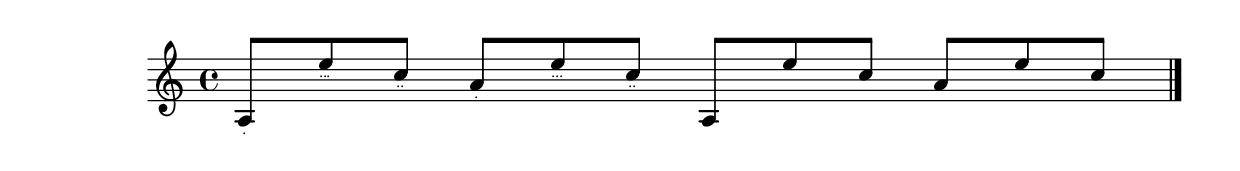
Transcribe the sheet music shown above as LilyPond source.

\version "2.24.3"
\language "english"

#(define RH rightHandFinger)

\layout {
  ragged-right = ##f
}

AmArpFinger = \relative \tuplet 3/2 { a8\RH1 e''\RH3 c\RH2 a\RH1 e'\RH3 c\RH2 }
AmArp = { \omit StrokeFinger \AmArpFinger \undo \omit StrokeFinger }

\relative {
  \set strokeFingerOrientations = #'(down)
  \override StrokeFinger.staff-padding = #'()
  \override StrokeFinger.digit-names = ##("." ".." "..." "....")
  \omit TupletNumber
  \omit TupletBracket
  \stemUp
  \AmArpFinger
  \AmArp
  \bar "|."
}
